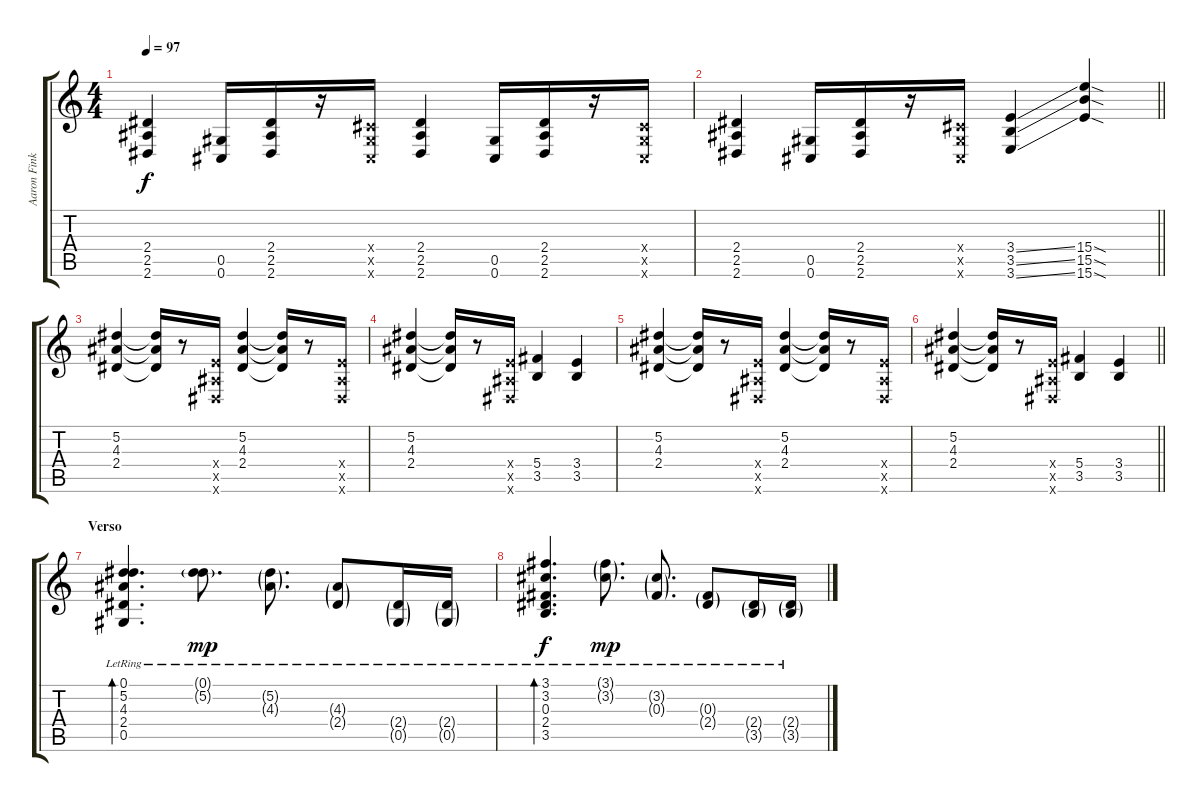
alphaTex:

\track ("Aaron Fink" "Aaron Fink") {instrument distortionguitar}
\staff {score tabs}
\tuning (Eb4 Bb3 Gb3 Db3 Ab2 Db2) {hide}
\ts (4 4)
\tempo 97
\clef g2
\ks c
(2.4 2.5 2.6).4{dy f} (0.5 0.6).16 (2.4 2.5 2.6).16 r.16 (0.4{x} 0.5{x} 0.6{x}).16 (2.4 2.5 2.6).4 (0.5 0.6).16 (2.4 2.5 2.6).16 r.16 (0.4{x} 0.5{x} 0.6{x}).16 |
\barLineRight lightlight
(2.4 2.5 2.6).4 (0.5 0.6).16 (2.4 2.5 2.6).16 r.16 (0.4{x} 0.5{x} 0.6{x}).16 (3.4{ss} 3.5{ss} 3.6{ss}).4 (15.4{sod} 15.5{sod} 15.6{sod}).4 |
(5.2 4.3 2.4).4 (5.2{t} 4.3{t} 2.4{t}).16 r.8 (3.4{x} 2.5{x} 2.6{x}).16 (5.2 4.3 2.4).4 (5.2{t} 4.3{t} 2.4{t}).16 r.8 (3.4{x} 2.5{x} 2.6{x}).16 |
(5.2 4.3 2.4).4 (5.2{t} 4.3{t} 2.4{t}).16 r.8 (3.4{x} 2.5{x} 2.6{x}).16 (5.4 3.5).4 (3.4 3.5).4 |
(5.2 4.3 2.4).4 (5.2{t} 4.3{t} 2.4{t}).16 r.8 (3.4{x} 2.5{x} 2.6{x}).16 (5.2 4.3 2.4).4 (5.2{t} 4.3{t} 2.4{t}).16 r.8 (3.4{x} 2.5{x} 2.6{x}).16 |
\barLineRight lightlight
(5.2 4.3 2.4).4 (5.2{t} 4.3{t} 2.4{t}).16 r.8 (3.4{x} 2.5{x} 2.6{x}).16 (5.4 3.5).4 (3.4 3.5).4 |
\section ("" "Verso")
(0.1{lr} 5.2{lr} 4.3{lr} 2.4{lr} 0.5{lr}).4{d bd 120 volume 6 instrument acousticguitarsteel} (0.1{g lr} 5.2{g lr}).8{d dy mp} (5.2{g lr} 4.3{g lr}).8{d} (4.3{g lr} 2.4{g lr}).8 (2.4{g lr} 0.5{g lr}).16 (2.4{g lr} 0.5{g lr}).16 |
(3.1{lr} 3.2{lr} 0.3{lr} 2.4{lr} 3.5{lr}).4{d bd 120 dy f} (3.1{g lr} 3.2{g lr}).8{d dy mp} (3.2{g lr} 0.3{g lr}).8{d} (0.3{g lr} 2.4{g lr}).8 (2.4{g lr} 3.5{g lr}).16 (2.4{g lr} 3.5{g lr}).16
